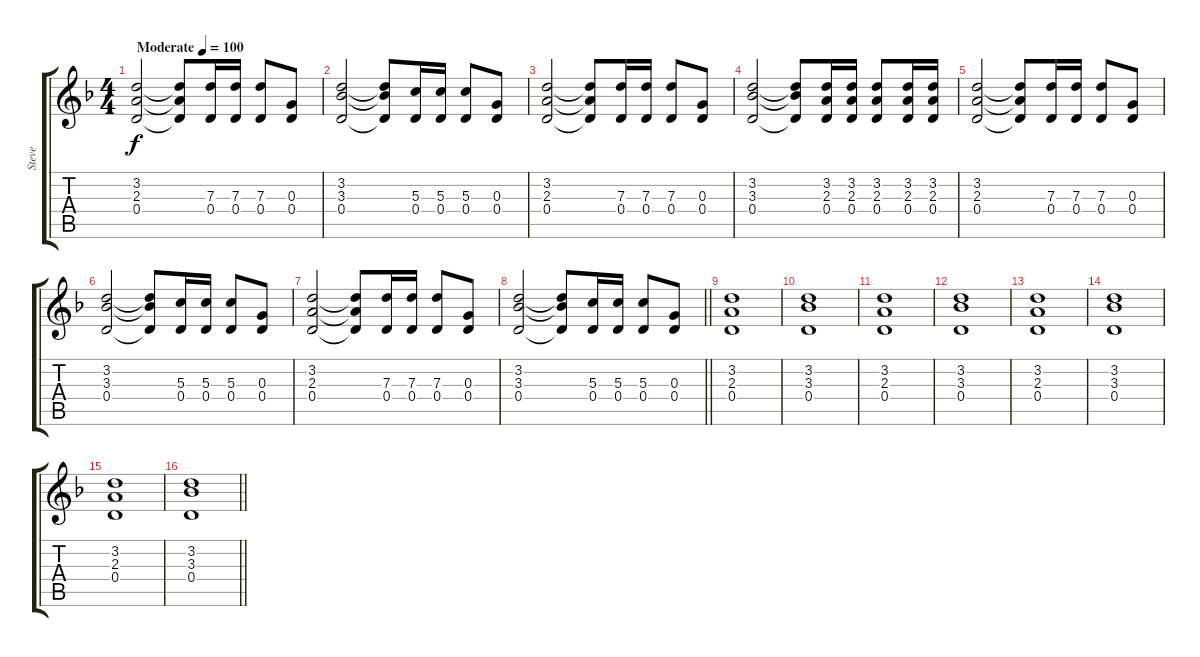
\track ("Steve" "Steve") {instrument distortionguitar}
\staff {score tabs}
\tuning (E4 B3 G3 D3 A2 E2) {hide}
\ts (4 4)
\tempo (100 "Moderate")
\clef g2
\ks dminor
(3.2 2.3 0.4).2{dy f instrument distortionguitar} (3.2{t} 2.3{t} 0.4{t}).8 (7.3 0.4).16 (7.3 0.4).16 (7.3 0.4).8 (0.3 0.4).8 |
(3.2 3.3 0.4).2 (3.2{t} 3.3{t} 0.4{t}).8 (5.3 0.4).16 (5.3 0.4).16 (5.3 0.4).8 (0.3 0.4).8 |
(3.2 2.3 0.4).2 (3.2{t} 2.3{t} 0.4{t}).8 (7.3 0.4).16 (7.3 0.4).16 (7.3 0.4).8 (0.3 0.4).8 |
(3.2 3.3 0.4).2 (3.2{t} 3.3{t} 0.4{t}).8 (3.2 2.3 0.4).16 (3.2 2.3 0.4).16 (3.2 2.3 0.4).8 (3.2 2.3 0.4).16 (3.2 2.3 0.4).16 |
(3.2 2.3 0.4).2 (3.2{t} 2.3{t} 0.4{t}).8 (7.3 0.4).16 (7.3 0.4).16 (7.3 0.4).8 (0.3 0.4).8 |
(3.2 3.3 0.4).2 (3.2{t} 3.3{t} 0.4{t}).8 (5.3 0.4).16 (5.3 0.4).16 (5.3 0.4).8 (0.3 0.4).8 |
(3.2 2.3 0.4).2 (3.2{t} 2.3{t} 0.4{t}).8 (7.3 0.4).16 (7.3 0.4).16 (7.3 0.4).8 (0.3 0.4).8 |
\barLineRight lightlight
(3.2 3.3 0.4).2 (3.2{t} 3.3{t} 0.4{t}).8 (5.3 0.4).16 (5.3 0.4).16 (5.3 0.4).8 (0.3 0.4).8 |
(3.2 2.3 0.4).1 |
(3.2 3.3 0.4).1{instrument electricguitarclean} |
(3.2 2.3 0.4).1 |
(3.2 3.3 0.4).1 |
(3.2 2.3 0.4).1 |
(3.2 3.3 0.4).1 |
(3.2 2.3 0.4).1 |
\barLineRight lightlight
(3.2 3.3 0.4).1
